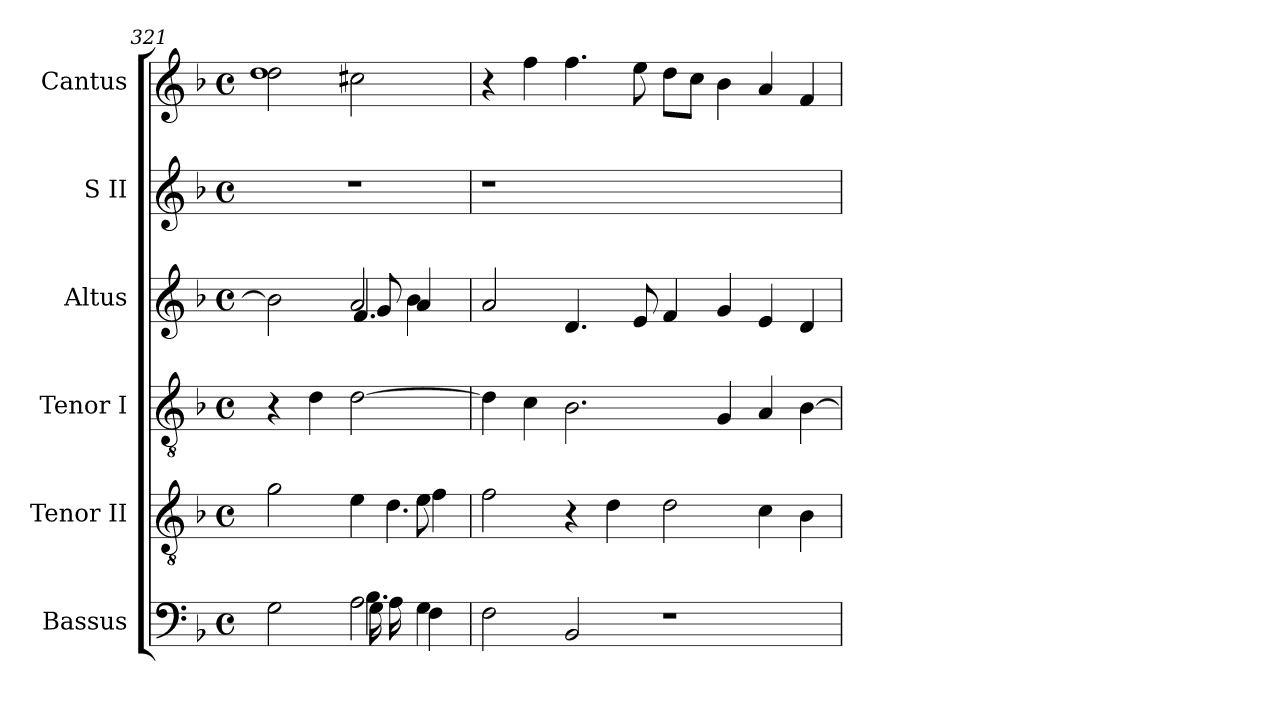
**kern	**kern	**kern	**kern	**kern	**kern
*part6	*part5	*part4	*part3	*part2	*part1
*staff6	*staff5	*staff4	*staff3	*staff2	*staff1
*I"Bassus	*I"Tenor II	*I"Tenor I	*I"Altus	*I"S II	*I"Cantus
*I'B	*I'T II	*I'T I	*I'A	*	*
*clefF4	*clefGv2	*clefGv2	*clefG2	*clefG2	*clefG2
*k[b-]	*k[b-]	*k[b-]	*k[b-]	*k[b-]	*k[b-]
*F:	*F:	*F:	*F:	*F:	*F:
*M4/4	*M4/4	*M4/4	*M4/4	*M4/4	*M4/4
*met(c)	*met(c)	*met(c)	*met(c)	*met(c)	*met(c)
=321	=321	=321	=321	=321	=321
*^	*^	*	*^	*	*^
*	*^	*	*^	*	*	*^	*	*	*
*	*	*^	*	*	*^	*	*	*	*^	*	*	*
2G\	2ryy	2ryy	2ryy	2g\	2ryy	2.ryy	2.ryy	4r	2b-\]	2ryy	2ryy	2.ryy	1r	2dd\	1dd
.	.	.	.	.	.	.	.	4d\	.	.	.	.	.	.	.
2A\	4.B-\	16A\	16G\	4e\	8ryy	.	.	[<2d\	2a/	4.f/	8g/	.	.	2cc#X\	.
.	.	8.ryy	8.ryy	.	.	.	.	.	.	.	.	.	.	.	.
.	.	.	.	.	4.d\	.	.	.	.	.	8ryy	.	.	.	.
.	.	4G\	4F\	4e\	.	8e\	4f\	.	.	.	4a/	4b-\	.	.	.
.	8ryy	.	.	.	.	8ryy	.	.	.	8ryy	.	.	.	.	.
*v	*v	*v	*v	*	*	*	*	*	*v	*v	*v	*v	*	*v	*v
*	*v	*v	*v	*v	*	*	*	*
!!LO:LB:g=z
=322	=322	=322	=322	=322	=322
2F\	2f\	4d\]	2a/	1r	4r
.	.	4c\	.	.	4ff\
2BB-/	4r	2.B-\	4.d/	.	4.ff\
.	4d\	.	.	.	.
.	.	.	8e/	.	8ee\
1r	2d\	.	4f/	1ryy	8dd\L
.	.	.	.	.	8cc\J
.	.	4G/	4g/	.	4b-\
.	4c\	4A/	4e/	.	4a/
.	4B-\	[>4B-\	4d/	.	4f/
=	=	=	=	=	=
*-	*-	*-	*-	*-	*-
